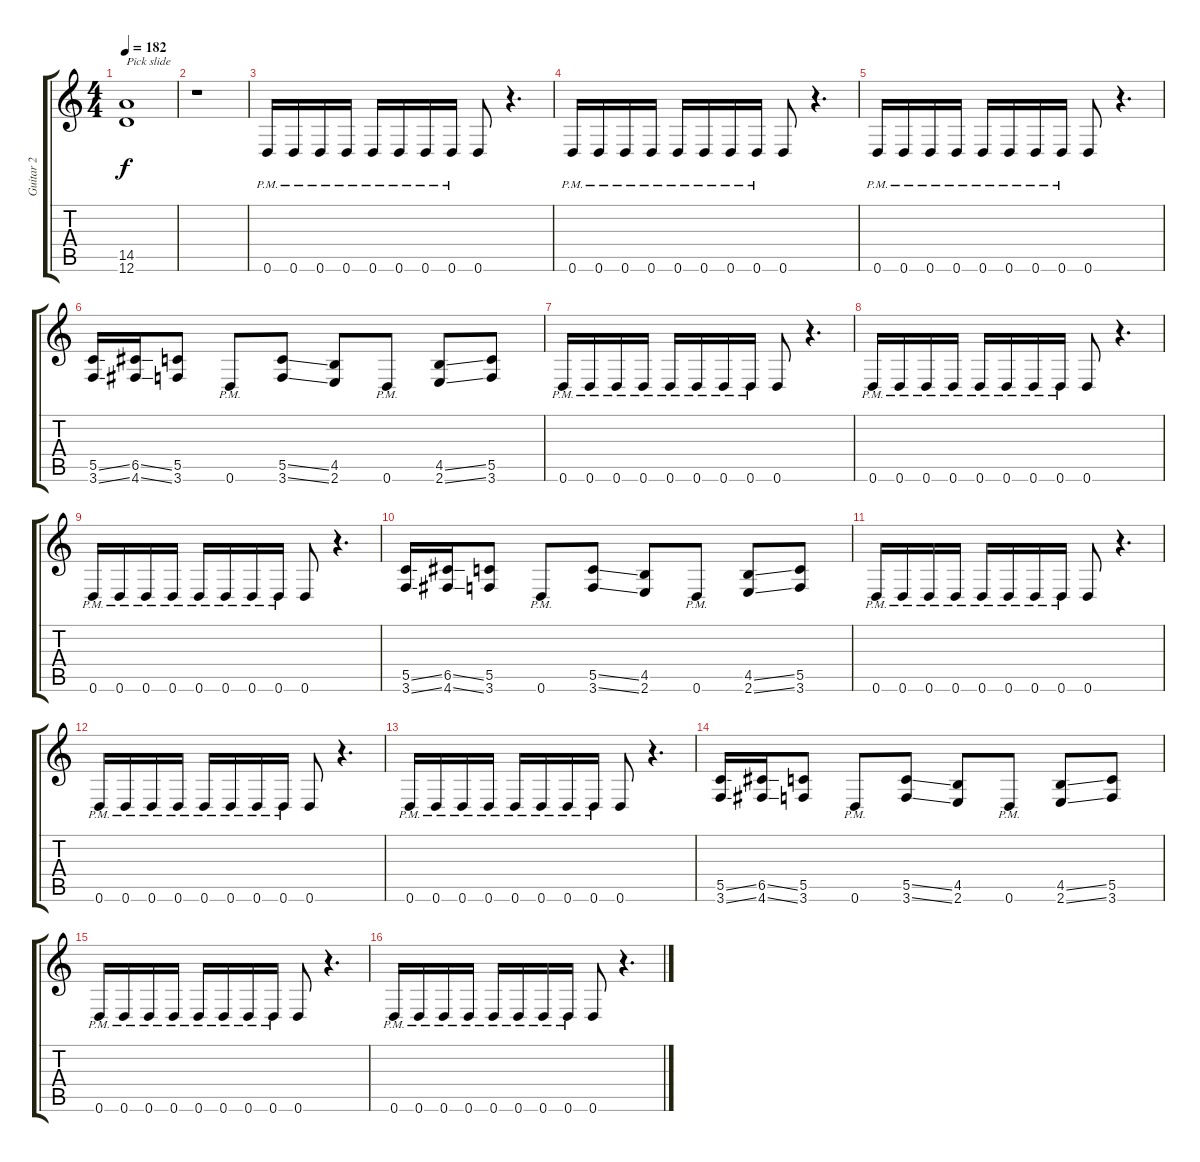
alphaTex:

\track ("Guitar 2" "Guitar 2") {instrument distortionguitar}
\staff {score tabs}
\tuning (D4 A3 F3 C3 G2 D2) {hide}
\ts (4 4)
\tempo 182
\clef g2
\ks c
(14.5 12.6).1{txt "Pick slide" dy f} |
r.1 |
0.6{pm}.16 0.6{pm}.16 0.6{pm}.16 0.6{pm}.16 0.6{pm}.16 0.6{pm}.16 0.6{pm}.16 0.6{pm}.16 0.6.8 r.4{d} |
0.6{pm}.16 0.6{pm}.16 0.6{pm}.16 0.6{pm}.16 0.6{pm}.16 0.6{pm}.16 0.6{pm}.16 0.6{pm}.16 0.6.8 r.4{d} |
0.6{pm}.16 0.6{pm}.16 0.6{pm}.16 0.6{pm}.16 0.6{pm}.16 0.6{pm}.16 0.6{pm}.16 0.6{pm}.16 0.6.8 r.4{d} |
(5.5{ss} 3.6{ss}).16 (6.5{ss} 4.6{ss}).16 (5.5 3.6).8 0.6{pm}.8 (5.5{ss} 3.6{ss}).8 (4.5 2.6).8 0.6{pm}.8 (4.5{ss} 2.6{ss}).8 (5.5 3.6).8 |
0.6{pm}.16 0.6{pm}.16 0.6{pm}.16 0.6{pm}.16 0.6{pm}.16 0.6{pm}.16 0.6{pm}.16 0.6{pm}.16 0.6.8 r.4{d} |
0.6{pm}.16 0.6{pm}.16 0.6{pm}.16 0.6{pm}.16 0.6{pm}.16 0.6{pm}.16 0.6{pm}.16 0.6{pm}.16 0.6.8 r.4{d} |
0.6{pm}.16 0.6{pm}.16 0.6{pm}.16 0.6{pm}.16 0.6{pm}.16 0.6{pm}.16 0.6{pm}.16 0.6{pm}.16 0.6.8 r.4{d} |
(5.5{ss} 3.6{ss}).16 (6.5{ss} 4.6{ss}).16 (5.5 3.6).8 0.6{pm}.8 (5.5{ss} 3.6{ss}).8 (4.5 2.6).8 0.6{pm}.8 (4.5{ss} 2.6{ss}).8 (5.5 3.6).8 |
0.6{pm}.16 0.6{pm}.16 0.6{pm}.16 0.6{pm}.16 0.6{pm}.16 0.6{pm}.16 0.6{pm}.16 0.6{pm}.16 0.6.8 r.4{d} |
0.6{pm}.16 0.6{pm}.16 0.6{pm}.16 0.6{pm}.16 0.6{pm}.16 0.6{pm}.16 0.6{pm}.16 0.6{pm}.16 0.6.8 r.4{d} |
0.6{pm}.16 0.6{pm}.16 0.6{pm}.16 0.6{pm}.16 0.6{pm}.16 0.6{pm}.16 0.6{pm}.16 0.6{pm}.16 0.6.8 r.4{d} |
(5.5{ss} 3.6{ss}).16 (6.5{ss} 4.6{ss}).16 (5.5 3.6).8 0.6{pm}.8 (5.5{ss} 3.6{ss}).8 (4.5 2.6).8 0.6{pm}.8 (4.5{ss} 2.6{ss}).8 (5.5 3.6).8 |
0.6{pm}.16 0.6{pm}.16 0.6{pm}.16 0.6{pm}.16 0.6{pm}.16 0.6{pm}.16 0.6{pm}.16 0.6{pm}.16 0.6.8 r.4{d} |
0.6{pm}.16 0.6{pm}.16 0.6{pm}.16 0.6{pm}.16 0.6{pm}.16 0.6{pm}.16 0.6{pm}.16 0.6{pm}.16 0.6.8 r.4{d}
